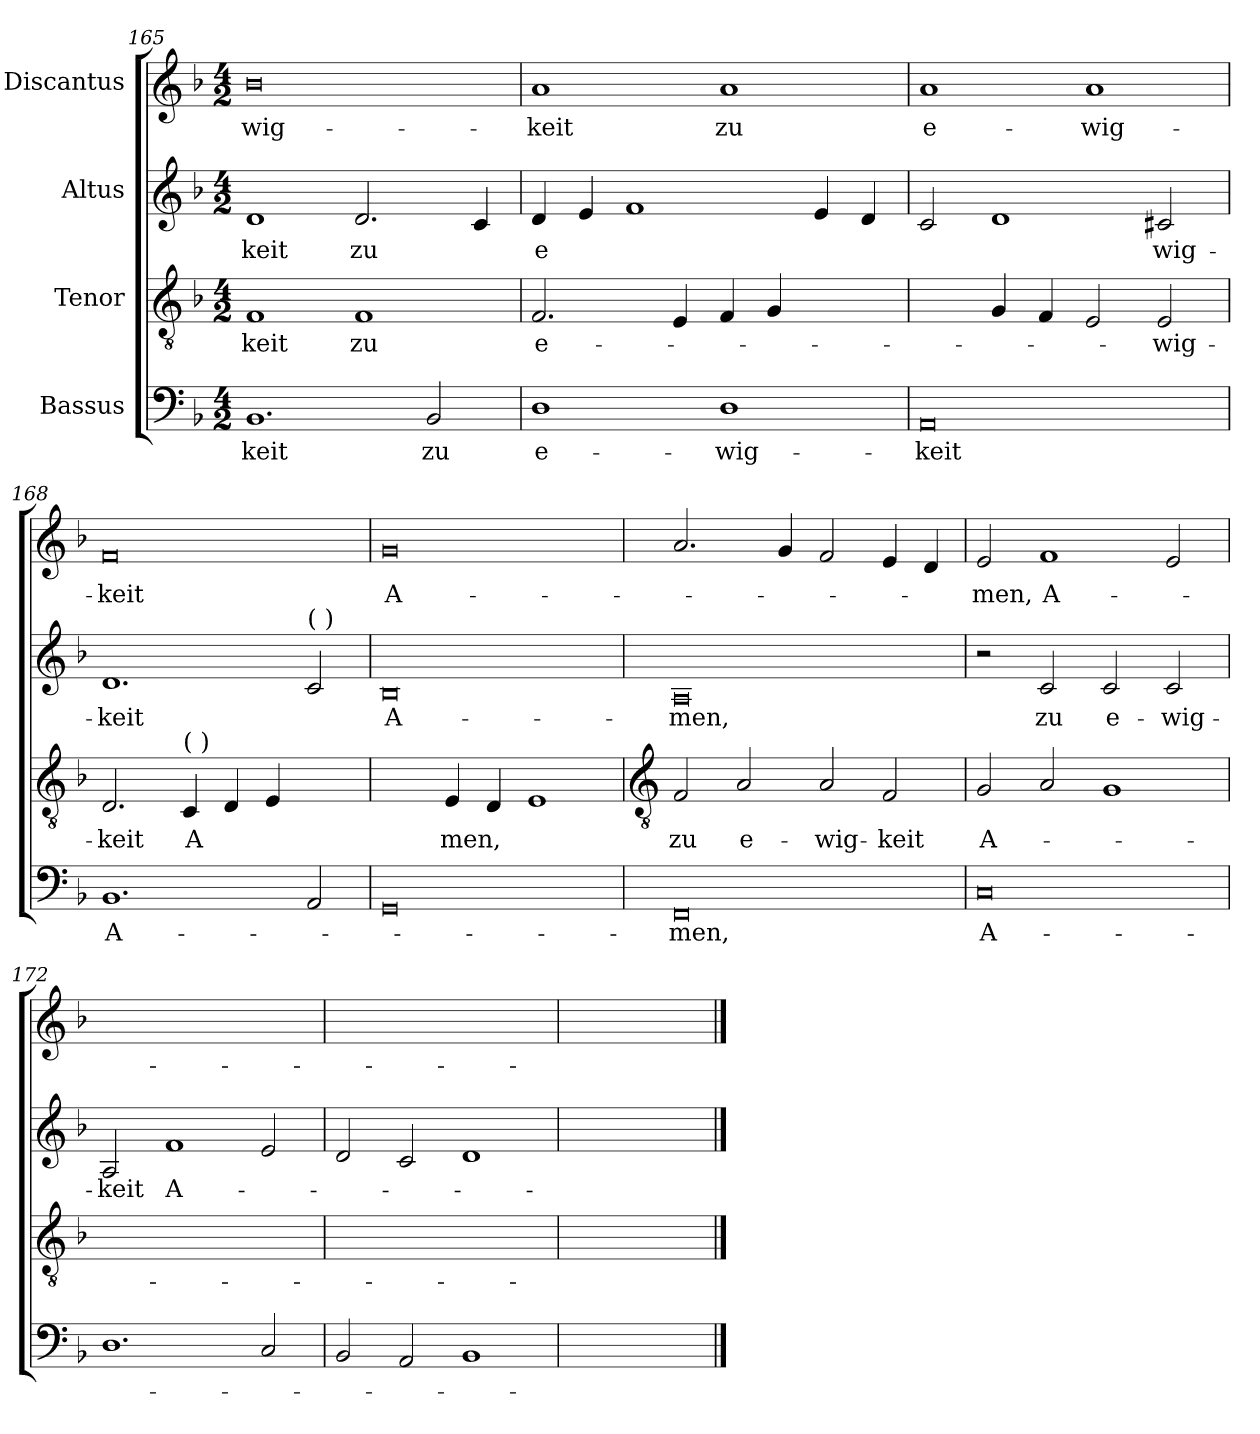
**kern	**text	**kern	**text	**kern	**text	**kern	**text
*part4	*part4	*part3	*part3	*part2	*part2	*part1	*part1
*staff4	*staff4	*staff3	*staff3	*staff2	*staff2	*staff1	*staff1
*I"Bassus	*	*I"Tenor	*	*I"Altus	*	*I"Discantus	*
!!LO:LB:g=z
*clefF4	*	*clefGv2	*	*clefG2	*	*clefG2	*
*k[b-]	*	*k[b-]	*	*k[b-]	*	*k[b-]	*
*F:	*	*F:	*	*F:	*	*F:	*
*M4/2	*	*M4/2	*	*M4/2	*	*M4/2	*
=165	=165	=165	=165	=165	=165	=165	=165
!	!LO:LY:b	!	!LO:LY:b	!	!LO:LY:b	!	!LO:LY:b
1.BB-	-keit	1F	-keit	1d	-keit	0b-	-wig-
!	!	!	!LO:LY:b	!	!LO:LY:b	!	!
.	.	1F	zu	2.d	zu	.	.
!	!LO:LY:b	!	!	!	!	!	!
2BB-	zu	.	.	.	.	.	.
.	.	.	.	4c	.	.	.
=166	=166	=166	=166	=166	=166	=166	=166
!	!LO:LY:b	!	!LO:LY:b	!	!LO:LY:b	!	!LO:LY:b
1D	e-	2.F	e-	4d	e	1a	-keit
.	.	.	.	4e	.	.	.
.	.	.	.	1f	.	.	.
.	.	4E	.	.	.	.	.
!	!LO:LY:b	!	!	!	!	!	!LO:LY:b
1D	-wig-	4F	.	.	.	1a	zu
.	.	4G	.	.	.	.	.
.	.	[2Ayy	.	4e	.	.	.
.	.	.	.	4d	.	.	.
=167	=167	=167	=167	=167	=167	=167	=167
!	!LO:LY:b	!	!	!	!	!	!LO:LY:b
0AA	-keit	2Ayy]	.	2c	.	1a	e-
.	.	4G	.	1d	.	.	.
.	.	4F	.	.	.	.	.
!	!	!	!	!	!	!	!LO:LY:b
.	.	2E	.	.	.	1a	-wig-
!	!	!	!LO:LY:b	!	!LO:LY:b	!	!
.	.	2E	-wig-	2c#	wig-	.	.
=168	=168	=168	=168	=168	=168	=168	=168
!	!LO:LY:b	!	!LO:LY:b	!	!LO:LY:b	!	!LO:LY:b
1.BB-	A-	2.D	-keit	1.d	-keit	0f	-keit
!	!	!LO:TX:a:t=(  )	!	!	!	!	!
!	!	!	!LO:LY:b	!	!	!	!
.	.	4C	A	.	.	.	.
.	.	4D	.	.	.	.	.
.	.	4E	.	.	.	.	.
!	!	!	!	!LO:TX:a:t=(  )	!	!	!
2AA	.	[2Fyy	.	2c	.	.	.
=169	=169	=169	=169	=169	=169	=169	=169
!	!	!	!	!	!LO:LY:b	!	!LO:LY:b
0GG	.	2Fyy]	.	0B-	A-	0g	A-
!	!	!	!LO:LY:b	!	!	!	!
.	.	4E	men,	.	.	.	.
.	.	4D	.	.	.	.	.
.	.	1E	.	.	.	.	.
!!LO:LB:g=z
=170	=170	=170	=170	=170	=170	=170	=170
*	*	*clefGv2	*	*	*	*	*
!	!LO:LY:b	!	!LO:LY:b	!	!LO:LY:b	!	!
*	*	*	*	*	*	*^	*
0FF	-men,	2F	zu	0A	-men,	2.a	0ryy	.
!	!	!	!LO:LY:b	!	!	!	!	!
.	.	2A	e-	.	.	.	.	.
.	.	.	.	.	.	4g	.	.
!	!	!	!LO:LY:b	!	!	!	!	!
.	.	2A	-wig-	.	.	2f	.	.
!	!	!	!LO:LY:b	!	!	!	!	!
.	.	2F	-keit	.	.	4e	.	.
.	.	.	.	.	.	4d	.	.
=171	=171	=171	=171	=171	=171	=171	=171	=171
!	!LO:LY:b	!	!LO:LY:b	!	!	!	!	!LO:LY:b
0C	A-	2G	A-	2r	.	2e	2ryy	-men,
!	!	!	!	!	!LO:LY:b	!	!	!LO:LY:b
.	.	2A	.	2c	zu	1f	1g\yy	A-
!	!	!	!	!	!LO:LY:b	!	!	!
.	.	1G	.	2c	e-	.	.	.
!	!	!	!	!	!LO:LY:b	!	!	!
.	.	.	.	2c	-wig-	2e	2g\yy	.
=172	=172	=172	=172	=172	=172	=172	=172	=172
!	!	!	!LO:LY:b	!	!LO:LY:b	!	!	!LO:LY:b
1.D	.	[0Fyy	-men.	2A	-keit	[0fyy	0g\yy	-men.
!	!	!	!	!	!LO:LY:b	!	!	!
.	.	.	.	1f	A-	.	.	.
2C	.	.	.	2e	.	.	.	.
=173	=173	=173	=173	=173	=173	=173	=173	=173
2BB-	.	0Fyy_	.	2d	.	0fyy_	0g\yy	.
2AA	.	.	.	2c	.	.	.	.
1BB-	.	.	.	1d	.	.	.	.
=174	=174	=174	=174	=174	=174	=174	=174	=174
!	!LO:LY:b	!	!	!	!LO:LY:b	!	!	!
0FFyy	-men.	0Fyy]	.	0cyy	-men.	0fyy]	0g\yy	.
*	*	*	*	*	*	*v	*v	*
==	==	==	==	==	==	==	==
*-	*-	*-	*-	*-	*-	*-	*-
